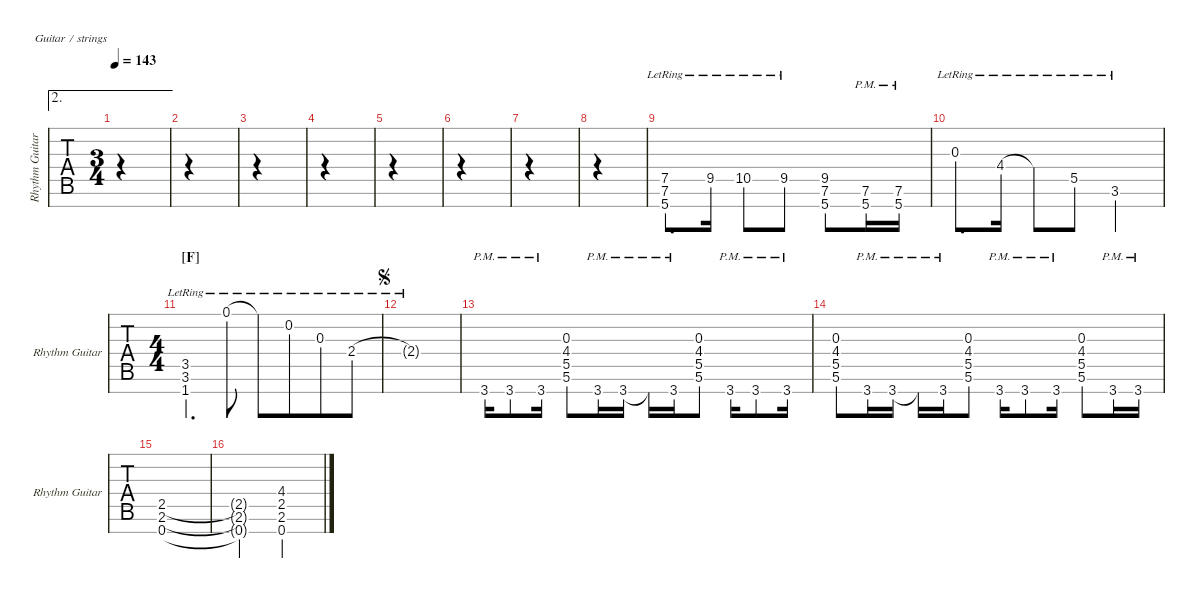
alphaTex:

\defaultSystemsLayout 4
\hideDynamics
\bracketExtendMode nobrackets
\singleTrackTrackNamePolicy allsystems
\multiTrackTrackNamePolicy allsystems
\firstSystemTrackNameMode fullname
\otherSystemsTrackNameMode fullname
\otherSystemsTrackNameOrientation horizontal
\track ("Rhythm Guitar" "E-Gt7") {instrument electricguitarclean}
\staff {tabs}
\tuning (E4 B3 G3 D3 A2 E2 B1)
\ae 2
\ts (3 4)
\tempo 143
\clef g2
\ks bminor
|
|
|
|
|
|
|
|
(7.6{lr} 7.5{lr} 5.7{lr}).8{d} 9.5{lr}.16 10.5{lr}.8 9.5{lr}.8 (7.6 9.5 5.7).8 (7.6{pm} 5.7).16 (7.6{pm} 5.7).16 |
0.3{ac lr}.8{d} 4.4{lr}.16 4.4{lr t}.8 5.5{lr}.8 3.6{lr}.4 |
\ts (4 4)
\section ("F" "")
(1.7{lr} 3.6{lr} 3.5{lr}).4{d} 0.1{lr}.8 0.1{lr t}.8 0.2{lr}.8{beam merge} 0.3{lr}.8 2.4{lr}.8 |
\jump segno
2.4{lr t}.1 |
3.7{pm}.16 3.7{pm}.8 3.7{pm}.16 (5.6 5.5 4.4 0.3).8 3.7{pm}.16 3.7{pm}.16 3.7{pm t}.16 3.7{pm}.16 (5.6 5.5 0.3 4.4).8 3.7{pm}.16 3.7{pm}.8 3.7{pm}.16 |
(5.6 5.5 4.4 0.3).8 3.7{pm}.16 3.7{pm}.16 3.7{pm t}.16 3.7{pm}.16 (5.6 5.5 4.4 0.3).8 3.7{pm}.16 3.7{pm}.8 3.7{pm}.16 (5.6 5.5 4.4 0.3).8 3.7{pm}.16 3.7{pm}.16 |
(0.7 2.6 2.5).1 |
(0.7{t} 2.6{t} 2.5{t}).2 (0.7 2.6 2.5 4.4).2
